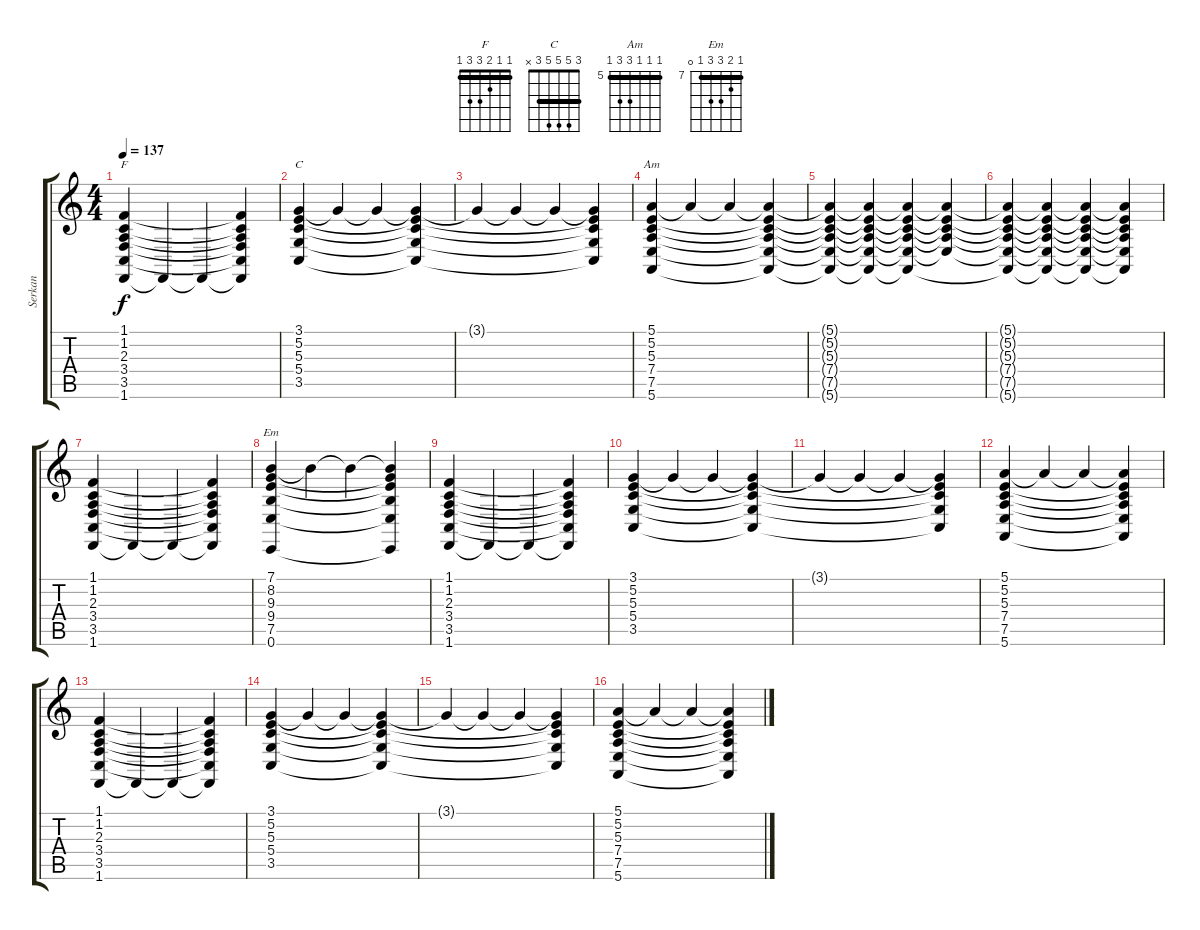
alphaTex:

\track ("Serkan" "Serkan") {instrument rockorgan}
\staff {score tabs}
\tuning (E4 B3 G3 D3 A2 E2) {hide}
\chord ("F" 1 1 2 3 3 1) {barre 1}
\chord ("C" 3 5 5 5 3 x) {barre 3}
\chord ("Am" 5 5 5 7 7 5) {firstfret 5 barre 5}
\chord ("Em" 7 8 9 9 7 0) {firstfret 7 barre 7}
\ts (4 4)
\tempo 137
\clef g2
\ks c
(1.1 1.2 2.3 3.4 3.5 1.6).4{ch "F" dy f} 1.6{t}.4 1.6{t}.4 (1.1{t} 1.2{t} 2.3{t} 3.4{t} 3.5{t} 1.6{t}).4 |
(3.1 5.2 5.3 5.4 3.5).4{ch "C"} 3.1{t}.4 3.1{t}.4 (3.1{t} 5.2{t} 5.3{t} 5.4{t} 3.5{t}).4 |
3.1{t}.4 3.1{t}.4 3.1{t}.4 (3.1{t} 5.2{t} 5.3{t} 5.4{t} 3.5{t}).4 |
(5.1 5.2 5.3 7.4 7.5 5.6).4{ch "Am"} 5.1{t}.4 5.1{t}.4 (5.1{t} 5.2{t} 5.3{t} 7.4{t} 7.5{t} 5.6{t}).4 |
(5.1{t} 5.2{t} 5.3{t} 7.4{t} 7.5{t} 5.6{t}).4 (5.1{t} 5.2{t} 5.3{t} 7.4{t} 7.5{t} 5.6{t}).4 (5.1{t} 5.2{t} 5.3{t} 7.4{t} 7.5{t} 5.6{t}).4 (5.1{t} 5.2{t} 5.3{t} 7.4{t} 7.5{t}).4 |
(5.1{t} 5.2{t} 5.3{t} 7.4{t} 7.5{t} 5.6{t}).4 (5.1{t} 5.2{t} 5.3{t} 7.4{t} 7.5{t} 5.6{t}).4 (5.1{t} 5.2{t} 5.3{t} 7.4{t} 7.5{t} 5.6{t}).4 (5.1{t} 5.2{t} 5.3{t} 7.4{t} 7.5{t} 5.6{t}).4 |
(1.1 1.2 2.3 3.4 3.5 1.6).4 1.6{t}.4 1.6{t}.4 (1.1{t} 1.2{t} 2.3{t} 3.4{t} 3.5{t} 1.6{t}).4 |
(7.1 8.2 9.3 9.4 7.5 0.6).4{ch "Em"} 7.1{t}.4 7.1{t}.4 (7.1{t} 8.2{t} 9.3{t} 9.4{t} 7.5{t} 0.6{t}).4 |
(1.1 1.2 2.3 3.4 3.5 1.6).4 1.6{t}.4 1.6{t}.4 (1.1{t} 1.2{t} 2.3{t} 3.4{t} 3.5{t} 1.6{t}).4 |
(3.1 5.2 5.3 5.4 3.5).4 3.1{t}.4 3.1{t}.4 (3.1{t} 5.2{t} 5.3{t} 5.4{t} 3.5{t}).4 |
3.1{t}.4 3.1{t}.4 3.1{t}.4 (3.1{t} 5.2{t} 5.3{t} 5.4{t} 3.5{t}).4 |
(5.1 5.2 5.3 7.4 7.5 5.6).4 5.1{t}.4 5.1{t}.4 (5.1{t} 5.2{t} 5.3{t} 7.4{t} 7.5{t} 5.6{t}).4 |
(1.1 1.2 2.3 3.4 3.5 1.6).4 1.6{t}.4 1.6{t}.4 (1.1{t} 1.2{t} 2.3{t} 3.4{t} 3.5{t} 1.6{t}).4 |
(3.1 5.2 5.3 5.4 3.5).4 3.1{t}.4 3.1{t}.4 (3.1{t} 5.2{t} 5.3{t} 5.4{t} 3.5{t}).4 |
3.1{t}.4 3.1{t}.4 3.1{t}.4 (3.1{t} 5.2{t} 5.3{t} 5.4{t} 3.5{t}).4 |
(5.1 5.2 5.3 7.4 7.5 5.6).4 5.1{t}.4 5.1{t}.4 (5.1{t} 5.2{t} 5.3{t} 7.4{t} 7.5{t} 5.6{t}).4
